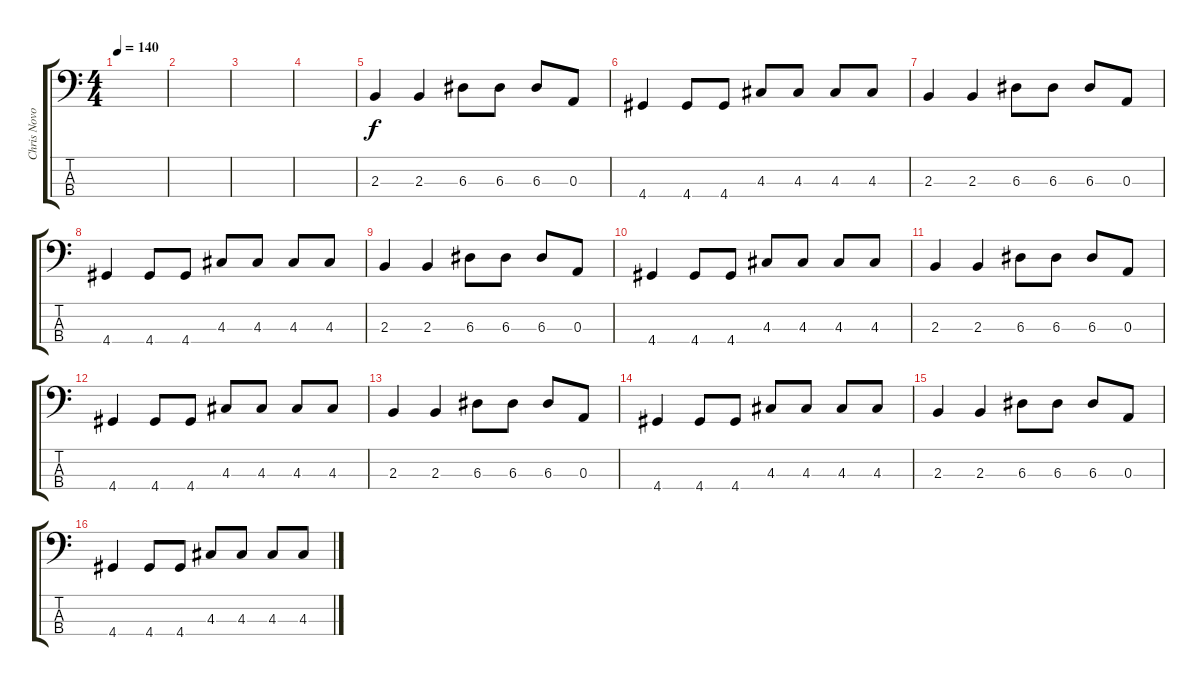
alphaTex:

\track ("Chris Novoselic" "Chris Novo") {instrument electricbasspick}
\staff {score tabs}
\tuning (G2 D2 A1 E1) {hide}
\ts (4 4)
\tempo 140
\clef f4
\ks c
|
|
|
|
2.3.4 2.3.4 6.3.8 6.3.8 6.3.8 0.3.8 |
4.4.4 4.4.8 4.4.8 4.3.8 4.3.8 4.3.8 4.3.8 |
2.3.4 2.3.4 6.3.8 6.3.8 6.3.8 0.3.8 |
4.4.4 4.4.8 4.4.8 4.3.8 4.3.8 4.3.8 4.3.8 |
2.3.4 2.3.4 6.3.8 6.3.8 6.3.8 0.3.8 |
4.4.4 4.4.8 4.4.8 4.3.8 4.3.8 4.3.8 4.3.8 |
2.3.4 2.3.4 6.3.8 6.3.8 6.3.8 0.3.8 |
4.4.4 4.4.8 4.4.8 4.3.8 4.3.8 4.3.8 4.3.8 |
2.3.4 2.3.4 6.3.8 6.3.8 6.3.8 0.3.8 |
4.4.4 4.4.8 4.4.8 4.3.8 4.3.8 4.3.8 4.3.8 |
2.3.4 2.3.4 6.3.8 6.3.8 6.3.8 0.3.8 |
4.4.4 4.4.8 4.4.8 4.3.8 4.3.8 4.3.8 4.3.8
